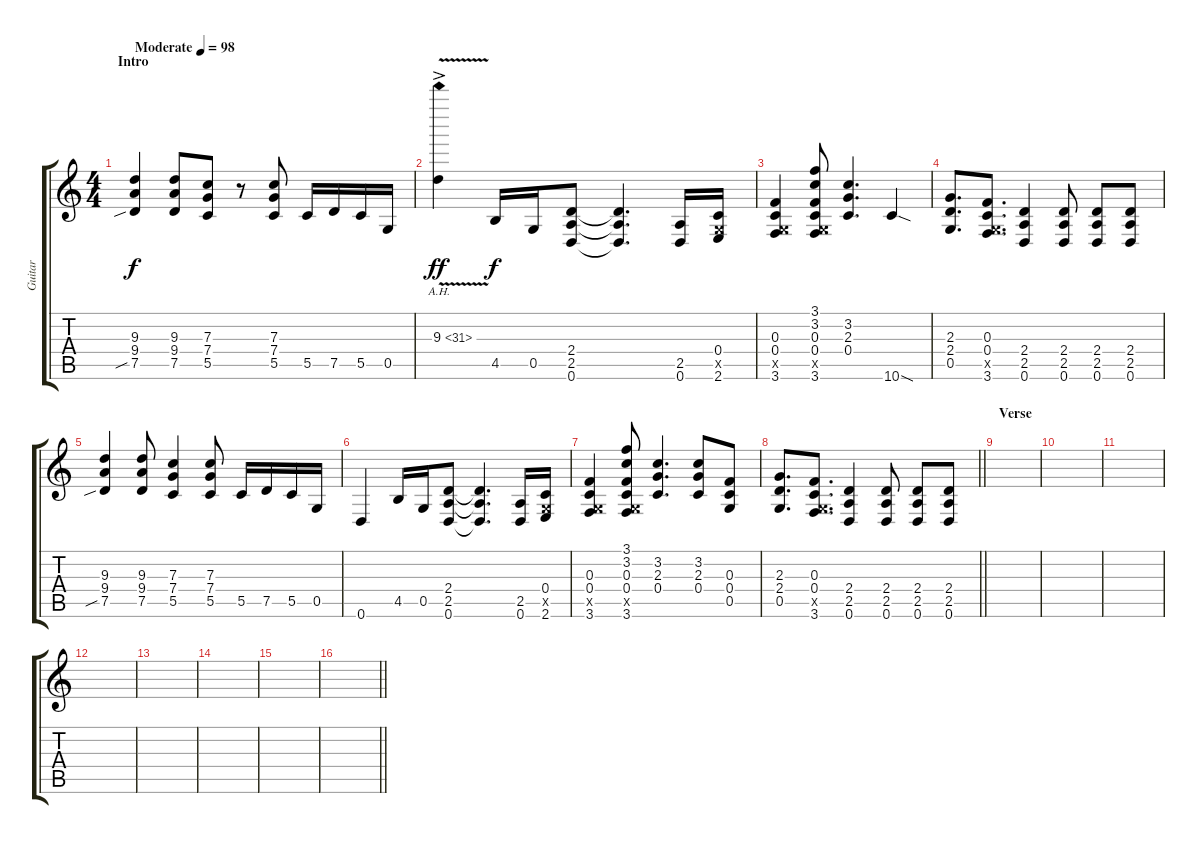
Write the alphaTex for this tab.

\track ("Guitar" "Guitar") {instrument distortionguitar}
\staff {score tabs}
\tuning (D4 A3 F3 C3 G2 D2) {hide}
\ts (4 4)
\section ("" "Intro")
\tempo (98 "Moderate")
\clef g2
\ks c
(9.3 9.4 7.5{sib}).4{dy f instrument distortionguitar} (9.3 9.4 7.5).8 (7.3 7.4 5.5).8 r.8 (7.3 7.4 5.5).8 5.5.16 7.5.16 5.5.16 0.5.16 |
9.3{ah 22 v ac}.4{dy ff} 4.5.16{dy f} 0.5.16 (2.4 2.5 0.6).8 (2.4{t} 2.5{t} 0.6{t}).4{d} (2.5 0.6).16 (0.4 0.5{x} 2.6).16 |
(0.3 0.4 0.5{x} 3.6).4 (3.1 3.2 0.3 0.4 0.5{x} 3.6).8 (3.2 2.3 0.4).4{d} 10.6{sod}.4 |
(2.3 2.4 0.5).8{d volume 6 instrument overdrivenguitar} (0.3 0.4 0.5{x} 3.6).8{d} (2.4 2.5 0.6).4 (2.4 2.5 0.6).8 (2.4 2.5 0.6).8 (2.4 2.5 0.6).8 |
(9.3 9.4 7.5{sib}).4 (9.3 9.4 7.5).8 (7.3 7.4 5.5).4 (7.3 7.4 5.5).8 5.5.16 7.5.16 5.5.16 0.5.16 |
0.6.4 4.5.16 0.5.16 (2.4 2.5 0.6).8 (2.4{t} 2.5{t} 0.6{t}).4{d} (2.5 0.6).16 (0.4 0.5{x} 2.6).16 |
(0.3 0.4 0.5{x} 3.6).4 (3.1 3.2 0.3 0.4 0.5{x} 3.6).8 (3.2 2.3 0.4).4{d} (3.2 2.3 0.4).8 (0.3 0.4 0.5).8 |
\barLineRight lightlight
(2.3 2.4 0.5).8{d} (0.3 0.4 0.5{x} 3.6).8{d} (2.4 2.5 0.6).4 (2.4 2.5 0.6).8 (2.4 2.5 0.6).8 (2.4 2.5 0.6).8 |
\section ("" "Verse")
|
|
|
|
|
|
|
\barLineRight lightlight
